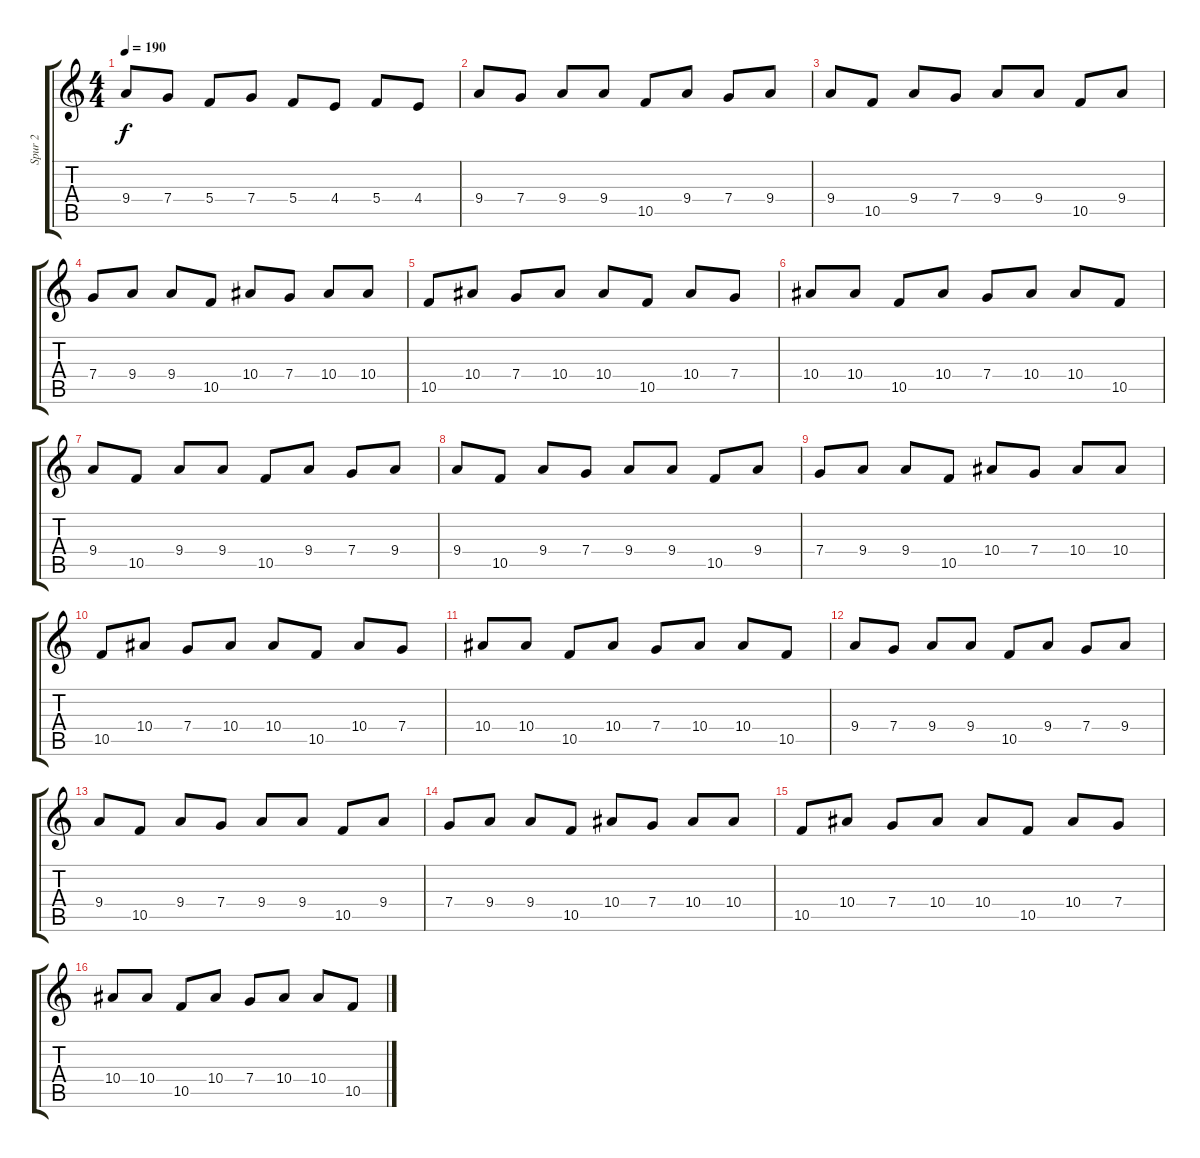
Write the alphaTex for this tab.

\track ("Spur 2" "Spur 2") {instrument overdrivenguitar}
\staff {score tabs}
\tuning (D4 A3 F3 C3 G2 D2) {hide}
\ts (4 4)
\tempo 190
\clef g2
\ks c
9.4.8{dy f} 7.4.8 5.4.8 7.4.8 5.4.8 4.4.8 5.4.8 4.4.8 |
9.4.8 7.4.8 9.4.8 9.4.8 10.5.8 9.4.8 7.4.8 9.4.8 |
9.4.8 10.5.8 9.4.8 7.4.8 9.4.8 9.4.8 10.5.8 9.4.8 |
7.4.8 9.4.8 9.4.8 10.5.8 10.4.8 7.4.8 10.4.8 10.4.8 |
10.5.8 10.4.8 7.4.8 10.4.8 10.4.8 10.5.8 10.4.8 7.4.8 |
10.4.8 10.4.8 10.5.8 10.4.8 7.4.8 10.4.8 10.4.8 10.5.8 |
9.4.8 10.5.8 9.4.8 9.4.8 10.5.8 9.4.8 7.4.8 9.4.8 |
9.4.8 10.5.8 9.4.8 7.4.8 9.4.8 9.4.8 10.5.8 9.4.8 |
7.4.8 9.4.8 9.4.8 10.5.8 10.4.8 7.4.8 10.4.8 10.4.8 |
10.5.8 10.4.8 7.4.8 10.4.8 10.4.8 10.5.8 10.4.8 7.4.8 |
10.4.8 10.4.8 10.5.8 10.4.8 7.4.8 10.4.8 10.4.8 10.5.8 |
9.4.8 7.4.8 9.4.8 9.4.8 10.5.8 9.4.8 7.4.8 9.4.8 |
9.4.8 10.5.8 9.4.8 7.4.8 9.4.8 9.4.8 10.5.8 9.4.8 |
7.4.8 9.4.8 9.4.8 10.5.8 10.4.8 7.4.8 10.4.8 10.4.8 |
10.5.8 10.4.8 7.4.8 10.4.8 10.4.8 10.5.8 10.4.8 7.4.8 |
10.4.8 10.4.8 10.5.8 10.4.8 7.4.8 10.4.8 10.4.8 10.5.8
